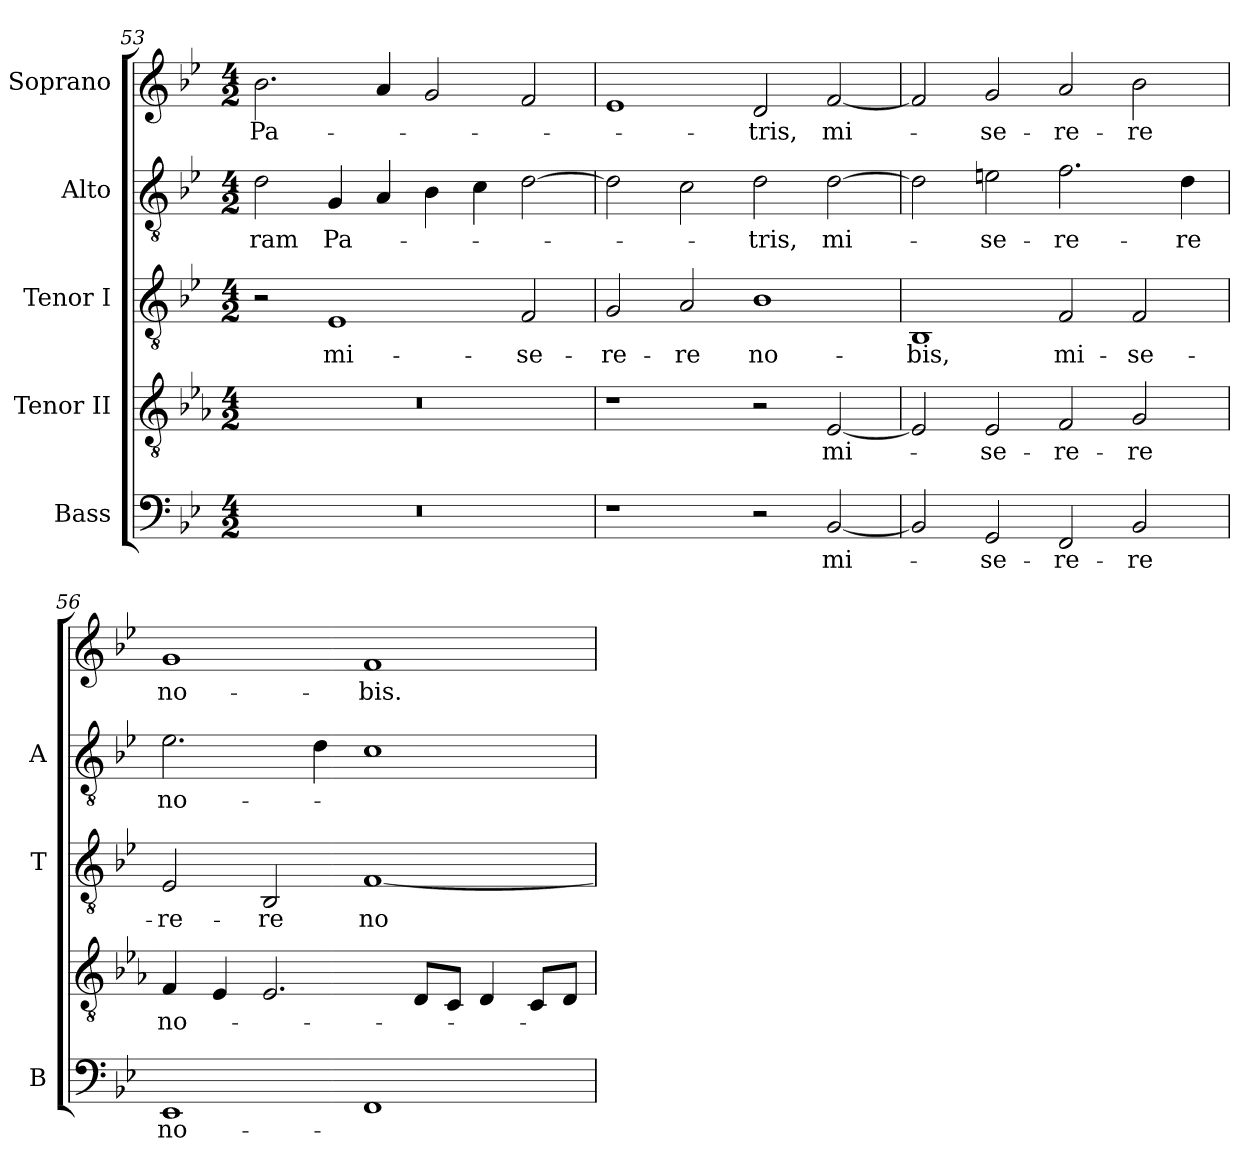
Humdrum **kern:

**kern	**text	**kern	**text	**kern	**text	**kern	**text	**kern	**text
*part5	*part5	*part4	*part4	*part3	*part3	*part2	*part2	*part1	*part1
*staff5	*staff5	*staff4	*staff4	*staff3	*staff3	*staff2	*staff2	*staff1	*staff1
*I"Bass	*	*I"Tenor II	*	*I"Tenor I	*	*I"Alto	*	*I"Soprano	*
*I'B	*	*	*	*I'T	*	*I'A	*	*	*
*clefF4	*	*clefGv2	*	*clefGv2	*	*clefGv2	*	*clefG2	*
*	*	*ITrd-4c-7	*	*	*	*	*	*	*
*k[b-e-]	*	*k[b-e-]	*	*k[b-e-]	*	*k[b-e-]	*	*k[b-e-]	*
*B-:	*	*B-:	*	*B-:	*	*B-:	*	*B-:	*
*M4/2	*	*M4/2	*	*M4/2	*	*M4/2	*	*M4/2	*
=53	=53	=53	=53	=53	=53	=53	=53	=53	=53
!LO:N:vis=1	!	!LO:N:vis=1	!	!	!	!	!	!	!
!	!	!	!	!	!	!	!LO:LY:b:color=#000000	!	!
!	!	!	!	!	!	!	!	!	!LO:LY:b:color=#000000
0r	.	0r	.	2r	.	2di\	-ram	2.b-i\	Pa-
!	!	!	!	!	!LO:LY:b:color=#000000	!	!	!	!
!	!	!	!	!	!	!	!LO:LY:b:color=#000000	!	!
.	.	.	.	1E-i	mi-	4Gi/	Pa-	.	.
.	.	.	.	.	.	4Ai/	.	4ai/	.
.	.	.	.	.	.	4B-i\	.	2gi/	.
.	.	.	.	.	.	4ci\	.	.	.
!	!	!	!	!	!LO:LY:b:color=#000000	!	!	!	!
.	.	.	.	2Fi/	-se-	[>2di\	.	2fi/	.
=54	=54	=54	=54	=54	=54	=54	=54	=54	=54
!	!	!	!	!	!LO:LY:b:color=#000000	!	!	!	!
1r	.	1r	.	2Gi/	-re-	2di\]	.	1e-i	.
!	!	!	!	!	!LO:LY:b:color=#000000	!	!	!	!
.	.	.	.	2Ai/	-re	2ci\	.	.	.
!	!	!	!	!	!LO:LY:b:color=#000000	!	!	!	!
!	!	!	!	!	!	!	!LO:LY:b:color=#000000	!	!
!	!	!	!	!	!	!	!	!	!LO:LY:b:color=#000000
2r	.	2r	.	1B-i	no-	2di\	-tris,	2di/	-tris,
!	!LO:LY:b:color=#000000	!	!	!	!	!	!	!	!
!	!	!	!LO:LY:b:color=#000000	!	!	!	!	!	!
!	!	!	!	!	!	!	!LO:LY:b:color=#000000	!	!
!	!	!	!	!	!	!	!	!	!LO:LY:b:color=#000000
[<2BB-i/	mi-	[<2B-i/	mi-	.	.	[>2di\	mi-	[<2fi/	mi-
=55	=55	=55	=55	=55	=55	=55	=55	=55	=55
!	!	!	!	!	!LO:LY:b:color=#000000	!	!	!	!
2BB-i/]	.	2B-i/]	.	1BB-i	-bis,	2di\]	.	2fi/]	.
!	!LO:LY:b:color=#000000	!	!	!	!	!	!	!	!
!	!	!	!LO:LY:b:color=#000000	!	!	!	!	!	!
!	!	!	!	!	!	!	!LO:LY:b:color=#000000	!	!
!	!	!	!	!	!	!	!	!	!LO:LY:b:color=#000000
2GGi/	-se-	2B-i/	-se-	.	.	2eni\	-se-	2gi/	-se-
!	!LO:LY:b:color=#000000	!	!	!	!	!	!	!	!
!	!	!	!LO:LY:b:color=#000000	!	!	!	!	!	!
!	!	!	!	!	!LO:LY:b:color=#000000	!	!	!	!
!	!	!	!	!	!	!	!LO:LY:b:color=#000000	!	!
!	!	!	!	!	!	!	!	!	!LO:LY:b:color=#000000
2FFi/	-re-	2ci/	-re-	2Fi/	mi-	2.fi\	-re-	2ai/	-re-
!	!LO:LY:b:color=#000000	!	!	!	!	!	!	!	!
!	!	!	!LO:LY:b:color=#000000	!	!	!	!	!	!
!	!	!	!	!	!LO:LY:b:color=#000000	!	!	!	!
!	!	!	!	!	!	!	!	!	!LO:LY:b:color=#000000
2BB-i/	-re	2di/	-re	2Fi/	-se-	.	.	2b-i\	-re
!	!	!	!	!	!	!	!LO:LY:b:color=#000000	!	!
.	.	.	.	.	.	4di\	-re	.	.
!!LO:LB:g=z
=56	=56	=56	=56	=56	=56	=56	=56	=56	=56
!	!LO:LY:b:color=#000000	!	!	!	!	!	!	!	!
!	!	!	!LO:LY:b:color=#000000	!	!	!	!	!	!
!	!	!	!	!	!LO:LY:b:color=#000000	!	!	!	!
!	!	!	!	!	!	!	!LO:LY:b:color=#000000	!	!
!	!	!	!	!	!	!	!	!	!LO:LY:b:color=#000000
1EE-i	no-	4ci/	no-	2E-i/	-re-	2.e-i\	no-	1gi	no-
.	.	4B-i/	.	.	.	.	.	.	.
!	!	!	!	!	!LO:LY:b:color=#000000	!	!	!	!
.	.	2.B-i/	.	2BB-i/	-re	.	.	.	.
.	.	.	.	.	.	4di\	.	.	.
!	!	!	!	!	!LO:LY:b:color=#000000	!	!	!	!
!	!	!	!	!	!	!	!	!	!LO:LY:b:color=#000000
1FFi	.	.	.	[<1Fi	no-	1ci	.	1fi	-bis.
.	.	8Ai/L	.	.	.	.	.	.	.
.	.	8Gi/J	.	.	.	.	.	.	.
.	.	4Ai/	.	.	.	.	.	.	.
.	.	8Gi/L	.	.	.	.	.	.	.
.	.	8Ai/J	.	.	.	.	.	.	.
=	=	=	=	=	=	=	=	=	=
*-	*-	*-	*-	*-	*-	*-	*-	*-	*-
